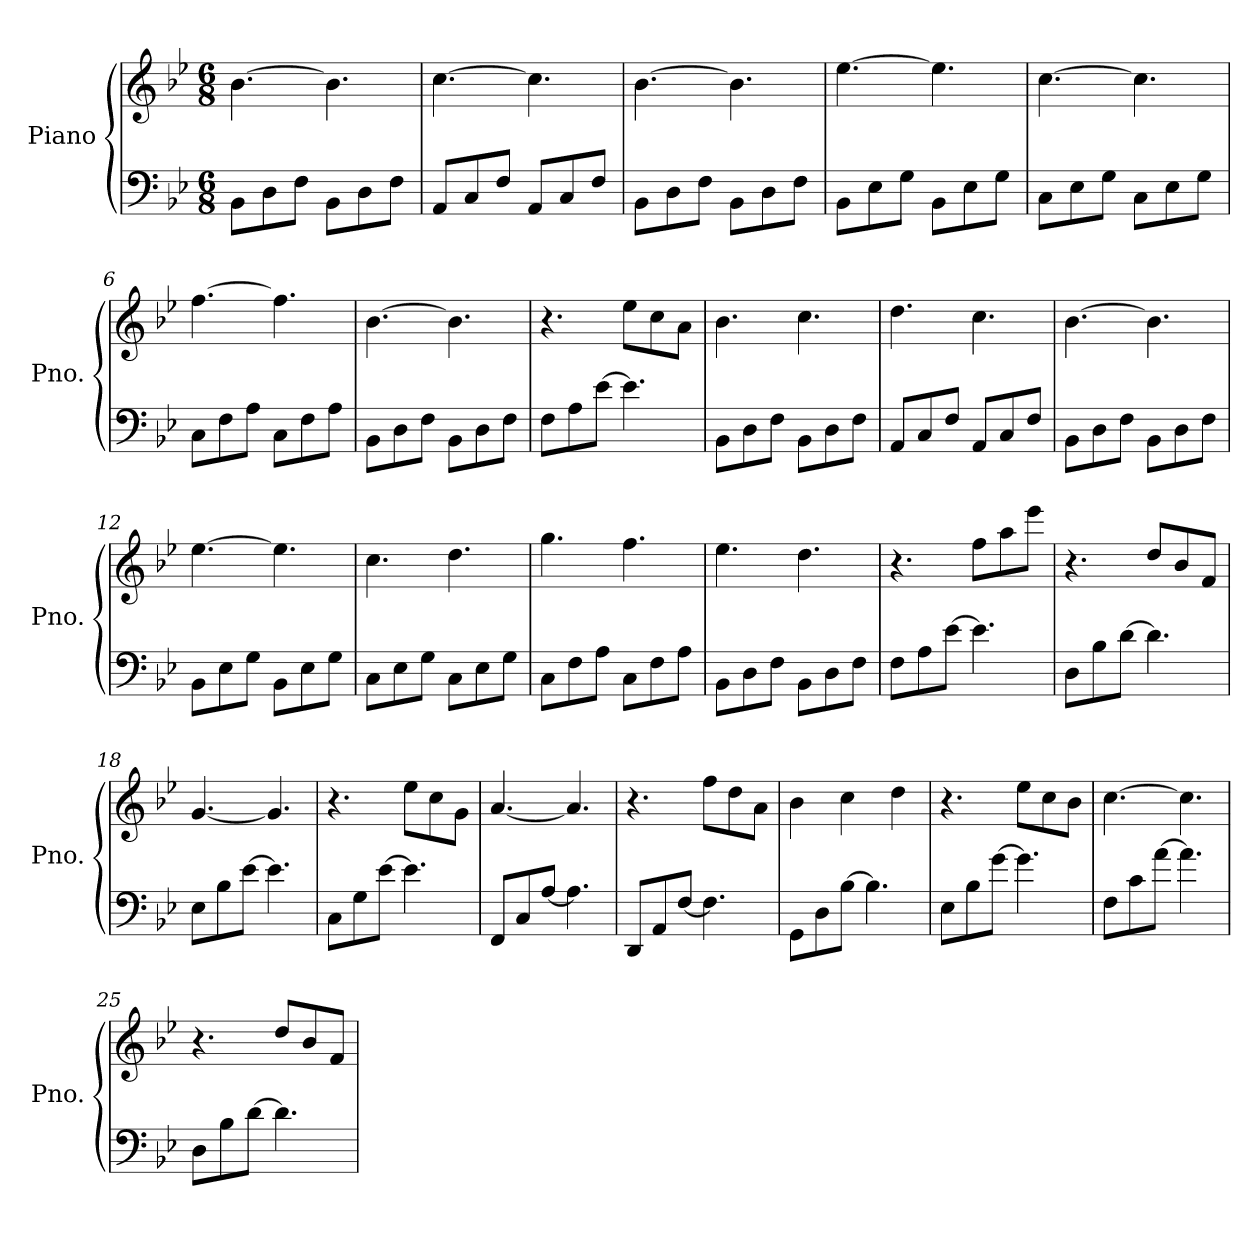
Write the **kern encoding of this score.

**kern	**kern
*part1	*part1
*staff2	*staff1
*I"Piano	*
*I'Pno.	*
*clefF4	*clefG2
*k[b-e-]	*k[b-e-]
*M6/8	*M6/8
=1	=1
8BB-\L	[4.b-\
8D\	.
8F\J	.
8BB-\L	4.b-\]
8D\	.
8F\J	.
=2	=2
8AA/L	[4.cc\
8C/	.
8F/J	.
8AA/L	4.cc\]
8C/	.
8F/J	.
=3	=3
8BB-\L	[4.b-\
8D\	.
8F\J	.
8BB-\L	4.b-\]
8D\	.
8F\J	.
=4	=4
8BB-\L	[4.ee-\
8E-\	.
8G\J	.
8BB-\L	4.ee-\]
8E-\	.
8G\J	.
=5	=5
8C\L	[4.cc\
8E-\	.
8G\J	.
8C\L	4.cc\]
8E-\	.
8G\J	.
!!LO:LB:g=z
=6	=6
8C\L	[4.ff\
8F\	.
8A\J	.
8C\L	4.ff\]
8F\	.
8A\J	.
=7	=7
8BB-\L	[4.b-\
8D\	.
8F\J	.
8BB-\L	4.b-\]
8D\	.
8F\J	.
=8	=8
8F\L	4.r
8A\	.
[8e-\J	.
4.e-\]	8ee-\L
.	8cc\
.	8a\J
=9	=9
8BB-\L	4.b-\
8D\	.
8F\J	.
8BB-\L	4.cc\
8D\	.
8F\J	.
=10	=10
8AA/L	4.dd\
8C/	.
8F/J	.
8AA/L	4.cc\
8C/	.
8F/J	.
!!LO:LB:g=z
=11	=11
8BB-\L	[4.b-\
8D\	.
8F\J	.
8BB-\L	4.b-\]
8D\	.
8F\J	.
=12	=12
8BB-\L	[4.ee-\
8E-\	.
8G\J	.
8BB-\L	4.ee-\]
8E-\	.
8G\J	.
=13	=13
8C\L	4.cc\
8E-\	.
8G\J	.
8C\L	4.dd\
8E-\	.
8G\J	.
=14	=14
8C\L	4.gg\
8F\	.
8A\J	.
8C\L	4.ff\
8F\	.
8A\J	.
=15	=15
8BB-\L	4.ee-\
8D\	.
8F\J	.
8BB-\L	4.dd\
8D\	.
8F\J	.
!!LO:LB:g=z
=16	=16
8F\L	4.r
8A\	.
[8e-\J	.
4.e-\]	8ff\L
.	8aa\
.	8eee-\J
=17	=17
8D\L	4.r
8B-\	.
[8d\J	.
4.d\]	8dd/L
.	8b-/
.	8f/J
=18	=18
8E-\L	[4.g/
8B-\	.
[8e-\J	.
4.e-\]	4.g/]
=19	=19
8C\L	4.r
8G\	.
[8e-\J	.
4.e-\]	8ee-\L
.	8cc\
.	8g\J
=20	=20
8FF/L	[4.a/
8C/	.
[8A/J	.
4.A\]	4.a/]
!!LO:LB:g=z
=21	=21
8DD/L	4.r
8AA/	.
[8F/J	.
4.F\]	8ff\L
.	8dd\
.	8a\J
=22	=22
8GG\L	4b-\
8D\	.
[8B-\J	4cc\
4.B-\]	.
.	4dd\
=23	=23
8E-\L	4.r
8B-\	.
[8g\J	.
4.g\]	8ee-\L
.	8cc\
.	8b-\J
=24	=24
8F\L	[4.cc\
8c\	.
[8a\J	.
4.a\]	4.cc\]
=25	=25
8D\L	4.r
8B-\	.
[8d\J	.
4.d\]	8dd/L
.	8b-/
.	8f/J
=	=
*-	*-
